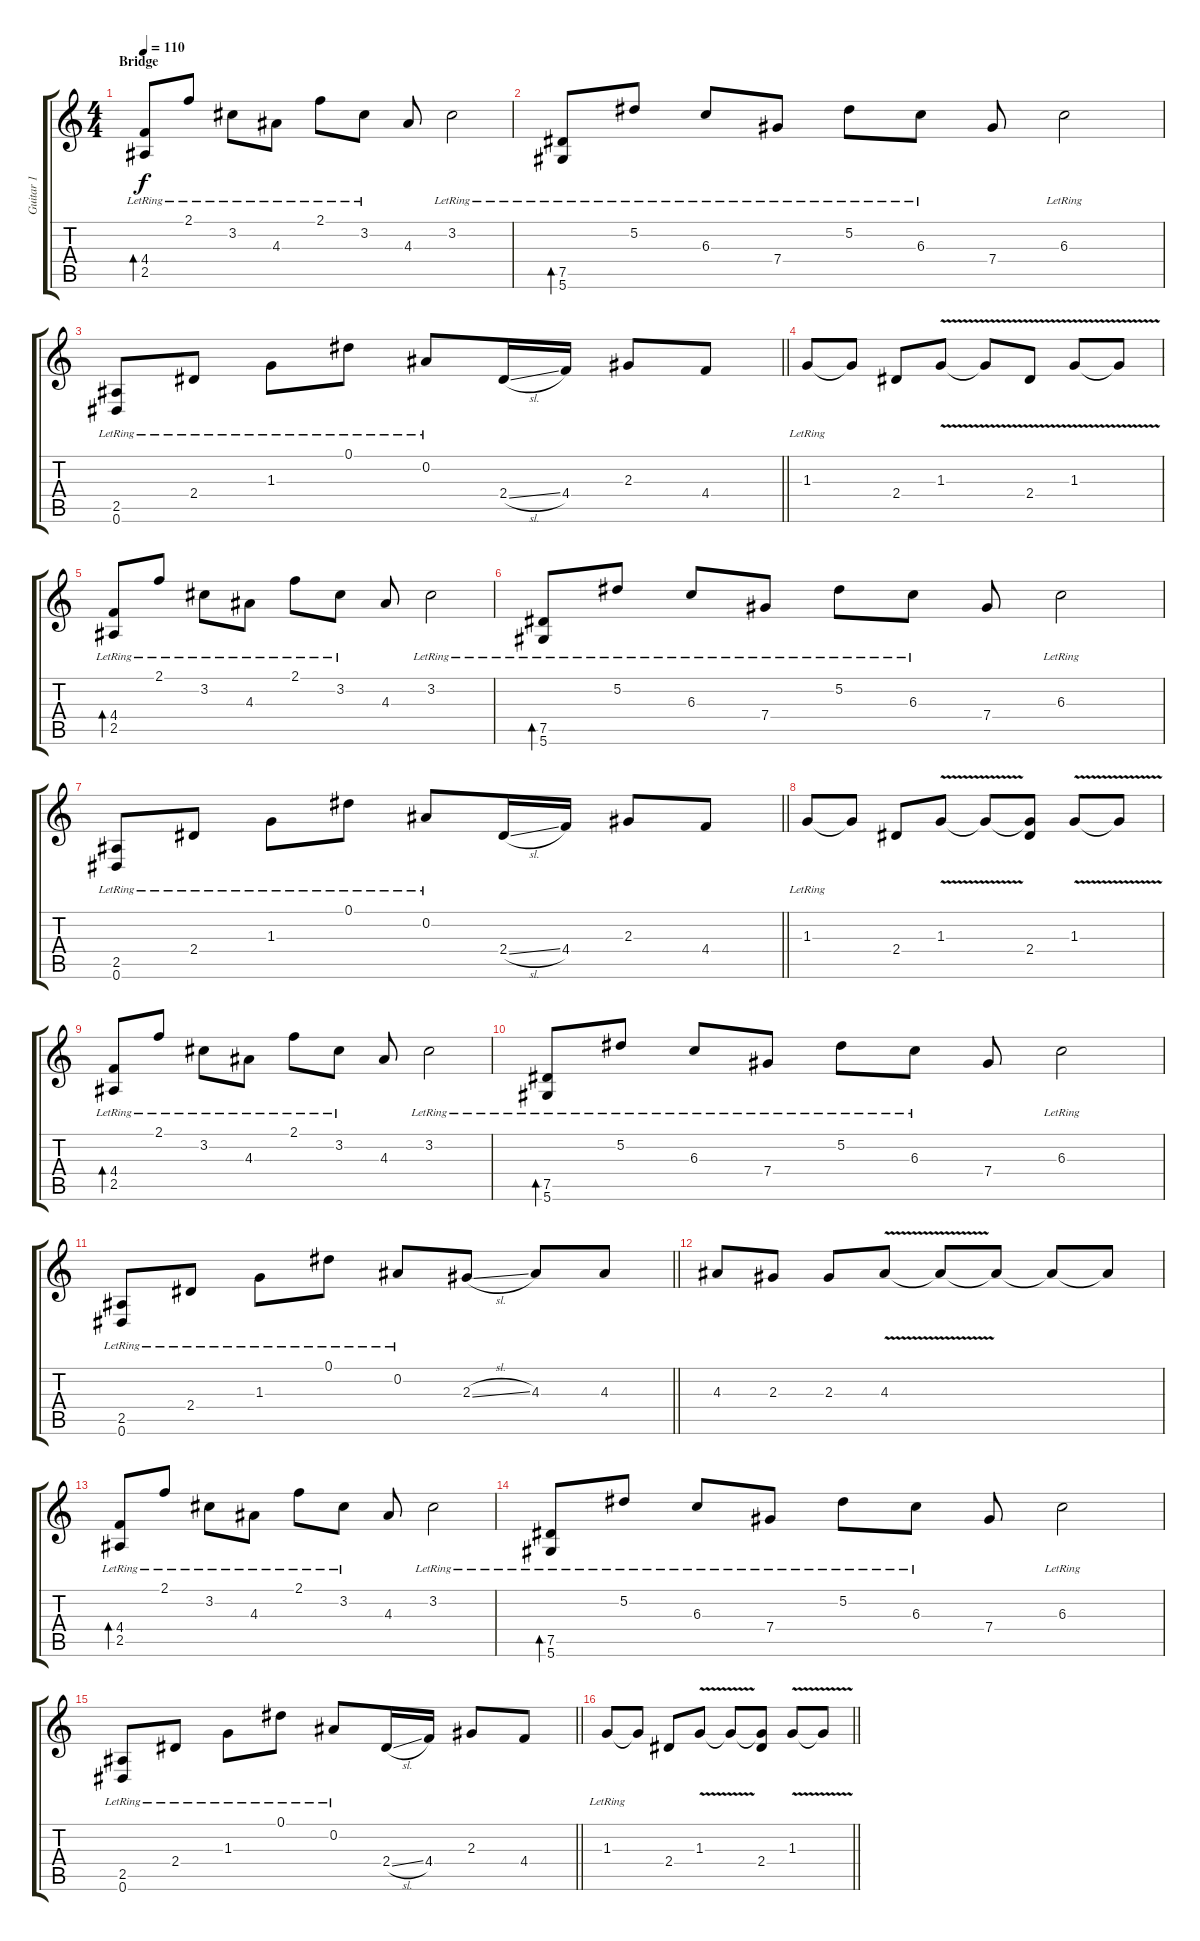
\track ("Guitar 1" "Guitar 1") {instrument acousticguitarsteel}
\staff {score tabs}
\tuning (Eb4 Bb3 Gb3 Db3 Ab2 Eb2) {hide}
\ts (4 4)
\section ("" "Bridge")
\tempo 110
\clef g2
\ks c
(4.4{lr} 2.5).8{bd 120 dy f} 2.1{lr}.8 3.2{lr}.8 4.3{lr}.8 2.1{lr}.8 3.2{lr}.8 4.3.8 3.2{lr}.2 |
(7.5{lr} 5.6).8{bd 120} 5.2{lr}.8 6.3{lr}.8 7.4{lr}.8 5.2{lr}.8 6.3{lr}.8 7.4.8 6.3{lr}.2 |
\barLineRight lightlight
(2.5{lr} 0.6{lr}).8 2.4{lr}.8 1.3{lr}.8 0.1{lr}.8 0.2{lr}.8 2.4{sl}.16 4.4.16 2.3.8 4.4.8 |
1.3{lr}.8 1.3{t}.8 2.4.8 1.3{v}.8 1.3{t}.8 2.4{v}.8 1.3{v}.8 1.3{t}.8 |
(4.4{lr} 2.5).8{bd 120} 2.1{lr}.8 3.2{lr}.8 4.3{lr}.8 2.1{lr}.8 3.2{lr}.8 4.3.8 3.2{lr}.2 |
(7.5{lr} 5.6).8{bd 120} 5.2{lr}.8 6.3{lr}.8 7.4{lr}.8 5.2{lr}.8 6.3{lr}.8 7.4.8 6.3{lr}.2 |
\barLineRight lightlight
(2.5{lr} 0.6{lr}).8 2.4{lr}.8 1.3{lr}.8 0.1{lr}.8 0.2{lr}.8 2.4{sl}.16 4.4.16 2.3.8 4.4.8 |
1.3{lr}.8 1.3{t}.8 2.4.8 1.3{v}.8 1.3{t}.8 (1.3{t} 2.4).8 1.3{v}.8 1.3{t}.8 |
(4.4{lr} 2.5).8{bd 120} 2.1{lr}.8 3.2{lr}.8 4.3{lr}.8 2.1{lr}.8 3.2{lr}.8 4.3.8 3.2{lr}.2 |
(7.5{lr} 5.6).8{bd 120} 5.2{lr}.8 6.3{lr}.8 7.4{lr}.8 5.2{lr}.8 6.3{lr}.8 7.4.8 6.3{lr}.2 |
\barLineRight lightlight
(2.5{lr} 0.6{lr}).8 2.4{lr}.8 1.3{lr}.8 0.1{lr}.8 0.2{lr}.8 2.3{sl}.8 4.3.8 4.3.8 |
4.3.8 2.3.8 2.3.8 4.3{v}.8 4.3{t}.8 4.3{t}.8 4.3{t}.8 4.3{t}.8 |
(4.4{lr} 2.5).8{bd 120} 2.1{lr}.8 3.2{lr}.8 4.3{lr}.8 2.1{lr}.8 3.2{lr}.8 4.3.8 3.2{lr}.2 |
(7.5{lr} 5.6).8{bd 120} 5.2{lr}.8 6.3{lr}.8 7.4{lr}.8 5.2{lr}.8 6.3{lr}.8 7.4.8 6.3{lr}.2 |
\barLineRight lightlight
(2.5{lr} 0.6{lr}).8 2.4{lr}.8 1.3{lr}.8 0.1{lr}.8 0.2{lr}.8 2.4{sl}.16 4.4.16 2.3.8 4.4.8 |
\barLineRight lightlight
1.3{lr}.8 1.3{t}.8 2.4.8 1.3{v}.8 1.3{t}.8 (1.3{t} 2.4).8 1.3{v}.8 1.3{t}.8
